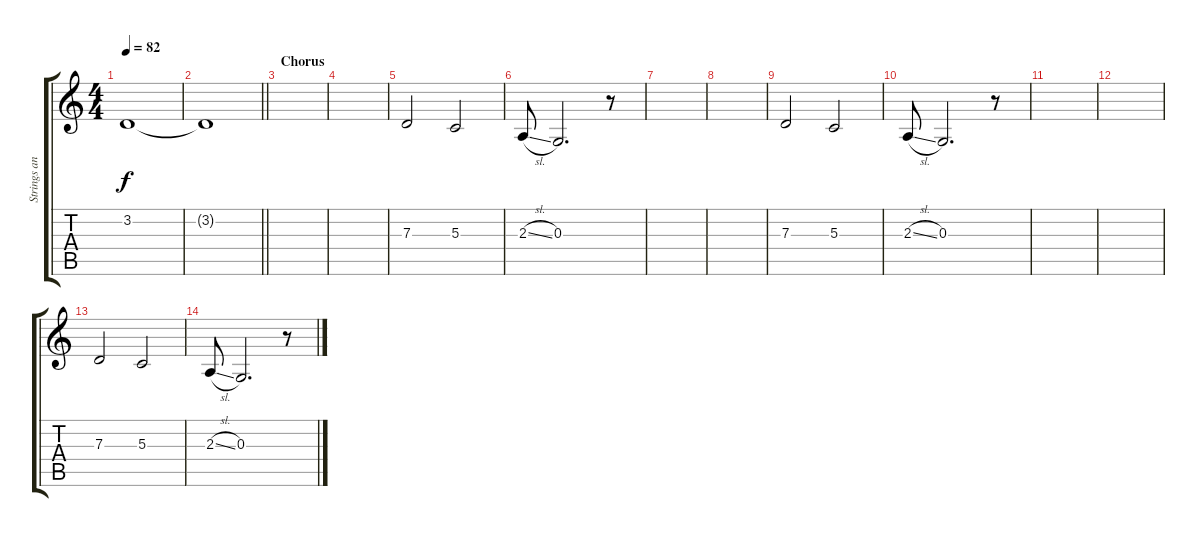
\track ("Strings and backing vocals" "Strings an") {instrument stringensemble1}
\staff {score tabs}
\tuning (E4 B3 G3 D3 A2 E2) {hide}
\ts (4 4)
\tempo 82
\clef g2
\ks c
3.2.1{dy f balance 8} |
\barLineRight lightlight
3.2{t}.1 |
\section ("" "Chorus")
|
|
7.3.2{instrument choiraahs} 5.3.2 |
2.3{sl}.8 0.3.2{d} r.8 |
|
|
7.3.2{instrument choiraahs} 5.3.2 |
2.3{sl}.8 0.3.2{d} r.8 |
|
|
7.3.2{instrument choiraahs} 5.3.2 |
2.3{sl}.8 0.3.2{d} r.8
